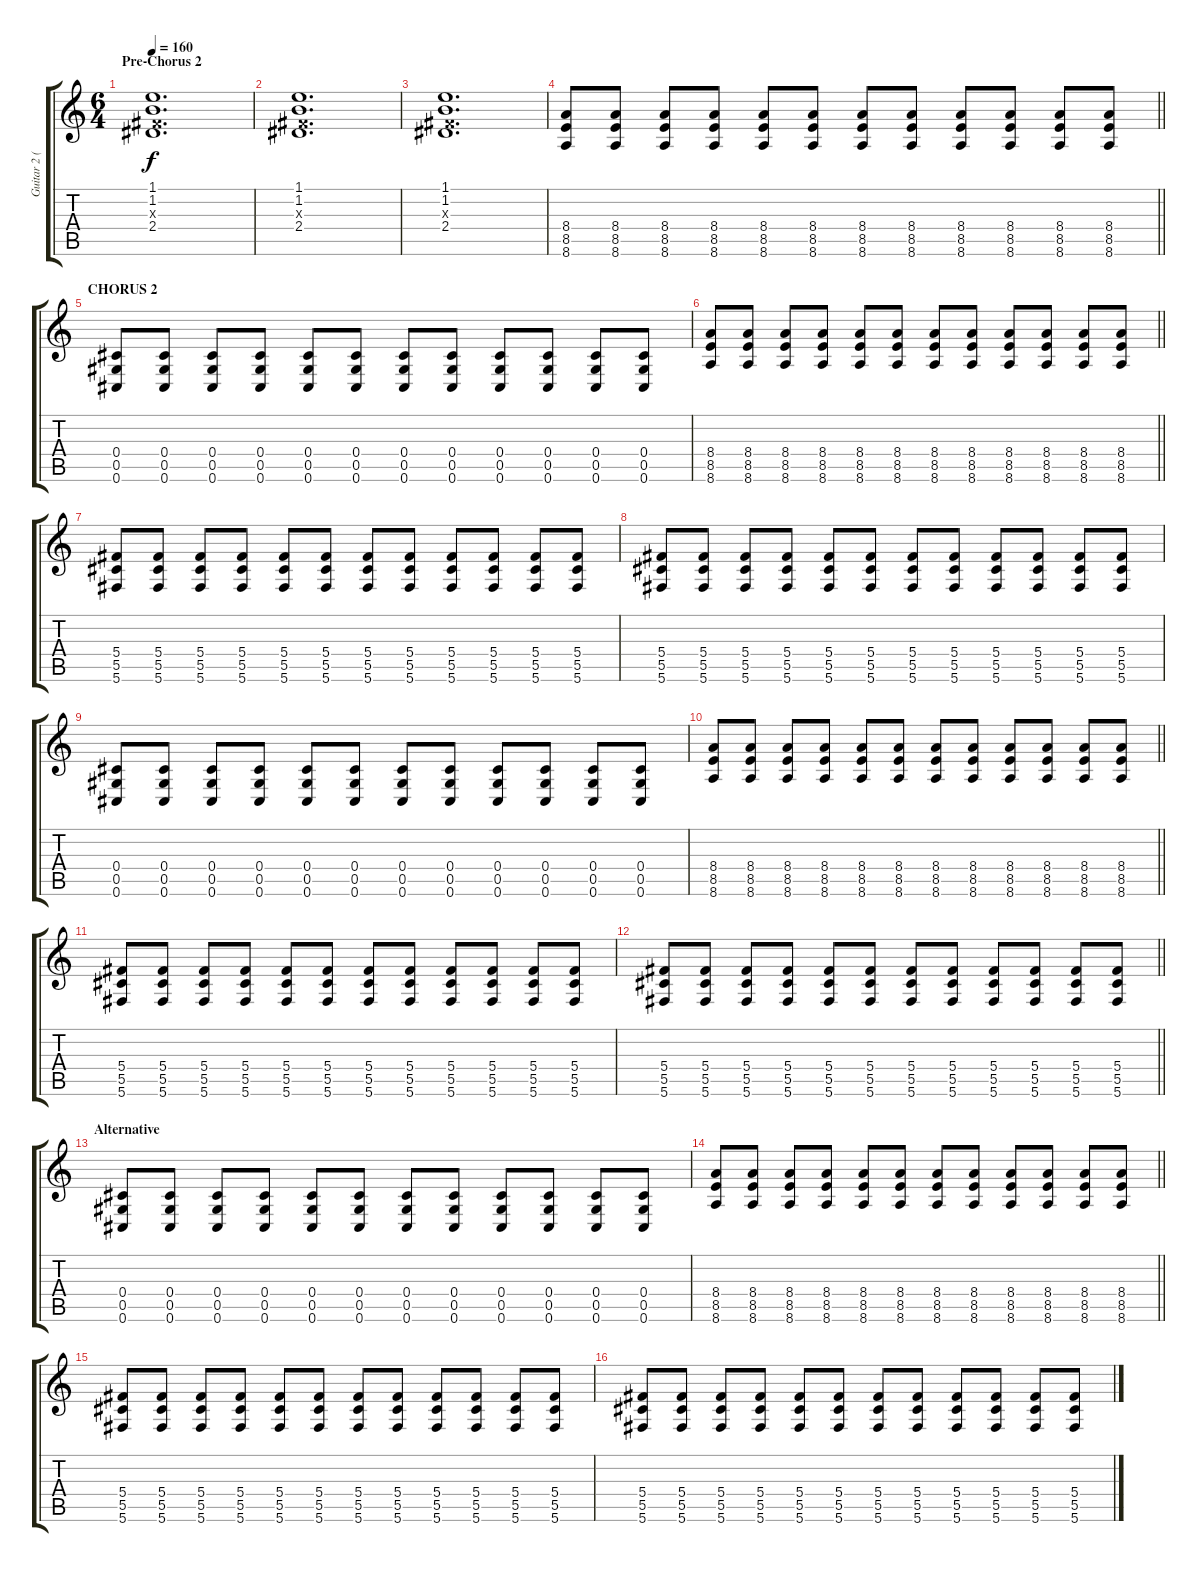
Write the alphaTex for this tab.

\track ("Guitar 2 (Alex Linares)" "Guitar 2 (") {instrument distortionguitar}
\staff {score tabs}
\tuning (Eb4 Bb3 Gb3 Db3 Ab2 Db2) {hide}
\ts (6 4)
\section ("" "Pre-Chorus 2")
\tempo 160
\clef g2
\ks c
(1.1 1.2 0.3{x} 2.4).1{d dy f volume 10} |
(1.1 1.2 0.3{x} 2.4).1{d} |
(1.1 1.2 0.3{x} 2.4).1{d} |
\barLineRight lightlight
(8.4 8.5 8.6).8{volume 11 instrument overdrivenguitar} (8.4 8.5 8.6).8 (8.4 8.5 8.6).8 (8.4 8.5 8.6).8 (8.4 8.5 8.6).8 (8.4 8.5 8.6).8 (8.4 8.5 8.6).8 (8.4 8.5 8.6).8 (8.4 8.5 8.6).8 (8.4 8.5 8.6).8 (8.4 8.5 8.6).8 (8.4 8.5 8.6).8 |
\section ("" "CHORUS 2")
(0.4 0.5 0.6).8 (0.4 0.5 0.6).8 (0.4 0.5 0.6).8 (0.4 0.5 0.6).8 (0.4 0.5 0.6).8 (0.4 0.5 0.6).8 (0.4 0.5 0.6).8 (0.4 0.5 0.6).8 (0.4 0.5 0.6).8 (0.4 0.5 0.6).8 (0.4 0.5 0.6).8 (0.4 0.5 0.6).8 |
\barLineRight lightlight
(8.4 8.5 8.6).8 (8.4 8.5 8.6).8 (8.4 8.5 8.6).8 (8.4 8.5 8.6).8 (8.4 8.5 8.6).8 (8.4 8.5 8.6).8 (8.4 8.5 8.6).8 (8.4 8.5 8.6).8 (8.4 8.5 8.6).8 (8.4 8.5 8.6).8 (8.4 8.5 8.6).8 (8.4 8.5 8.6).8 |
(5.4 5.5 5.6).8 (5.4 5.5 5.6).8 (5.4 5.5 5.6).8 (5.4 5.5 5.6).8 (5.4 5.5 5.6).8 (5.4 5.5 5.6).8 (5.4 5.5 5.6).8 (5.4 5.5 5.6).8 (5.4 5.5 5.6).8 (5.4 5.5 5.6).8 (5.4 5.5 5.6).8 (5.4 5.5 5.6).8 |
(5.4 5.5 5.6).8 (5.4 5.5 5.6).8 (5.4 5.5 5.6).8 (5.4 5.5 5.6).8 (5.4 5.5 5.6).8 (5.4 5.5 5.6).8 (5.4 5.5 5.6).8 (5.4 5.5 5.6).8 (5.4 5.5 5.6).8 (5.4 5.5 5.6).8 (5.4 5.5 5.6).8 (5.4 5.5 5.6).8 |
(0.4 0.5 0.6).8 (0.4 0.5 0.6).8 (0.4 0.5 0.6).8 (0.4 0.5 0.6).8 (0.4 0.5 0.6).8 (0.4 0.5 0.6).8 (0.4 0.5 0.6).8 (0.4 0.5 0.6).8 (0.4 0.5 0.6).8 (0.4 0.5 0.6).8 (0.4 0.5 0.6).8 (0.4 0.5 0.6).8 |
\barLineRight lightlight
(8.4 8.5 8.6).8 (8.4 8.5 8.6).8 (8.4 8.5 8.6).8 (8.4 8.5 8.6).8 (8.4 8.5 8.6).8 (8.4 8.5 8.6).8 (8.4 8.5 8.6).8 (8.4 8.5 8.6).8 (8.4 8.5 8.6).8 (8.4 8.5 8.6).8 (8.4 8.5 8.6).8 (8.4 8.5 8.6).8 |
(5.4 5.5 5.6).8 (5.4 5.5 5.6).8 (5.4 5.5 5.6).8 (5.4 5.5 5.6).8 (5.4 5.5 5.6).8 (5.4 5.5 5.6).8 (5.4 5.5 5.6).8 (5.4 5.5 5.6).8 (5.4 5.5 5.6).8 (5.4 5.5 5.6).8 (5.4 5.5 5.6).8 (5.4 5.5 5.6).8 |
\barLineRight lightlight
(5.4 5.5 5.6).8 (5.4 5.5 5.6).8 (5.4 5.5 5.6).8 (5.4 5.5 5.6).8 (5.4 5.5 5.6).8 (5.4 5.5 5.6).8 (5.4 5.5 5.6).8 (5.4 5.5 5.6).8 (5.4 5.5 5.6).8 (5.4 5.5 5.6).8 (5.4 5.5 5.6).8 (5.4 5.5 5.6).8 |
\section ("" "Alternative")
(0.4 0.5 0.6).8 (0.4 0.5 0.6).8 (0.4 0.5 0.6).8 (0.4 0.5 0.6).8 (0.4 0.5 0.6).8 (0.4 0.5 0.6).8 (0.4 0.5 0.6).8 (0.4 0.5 0.6).8 (0.4 0.5 0.6).8 (0.4 0.5 0.6).8 (0.4 0.5 0.6).8 (0.4 0.5 0.6).8 |
\barLineRight lightlight
(8.4 8.5 8.6).8 (8.4 8.5 8.6).8 (8.4 8.5 8.6).8 (8.4 8.5 8.6).8 (8.4 8.5 8.6).8 (8.4 8.5 8.6).8 (8.4 8.5 8.6).8 (8.4 8.5 8.6).8 (8.4 8.5 8.6).8 (8.4 8.5 8.6).8 (8.4 8.5 8.6).8 (8.4 8.5 8.6).8 |
(5.4 5.5 5.6).8 (5.4 5.5 5.6).8 (5.4 5.5 5.6).8 (5.4 5.5 5.6).8 (5.4 5.5 5.6).8 (5.4 5.5 5.6).8 (5.4 5.5 5.6).8 (5.4 5.5 5.6).8 (5.4 5.5 5.6).8 (5.4 5.5 5.6).8 (5.4 5.5 5.6).8 (5.4 5.5 5.6).8 |
(5.4 5.5 5.6).8 (5.4 5.5 5.6).8 (5.4 5.5 5.6).8 (5.4 5.5 5.6).8 (5.4 5.5 5.6).8 (5.4 5.5 5.6).8 (5.4 5.5 5.6).8 (5.4 5.5 5.6).8 (5.4 5.5 5.6).8 (5.4 5.5 5.6).8 (5.4 5.5 5.6).8 (5.4 5.5 5.6).8
